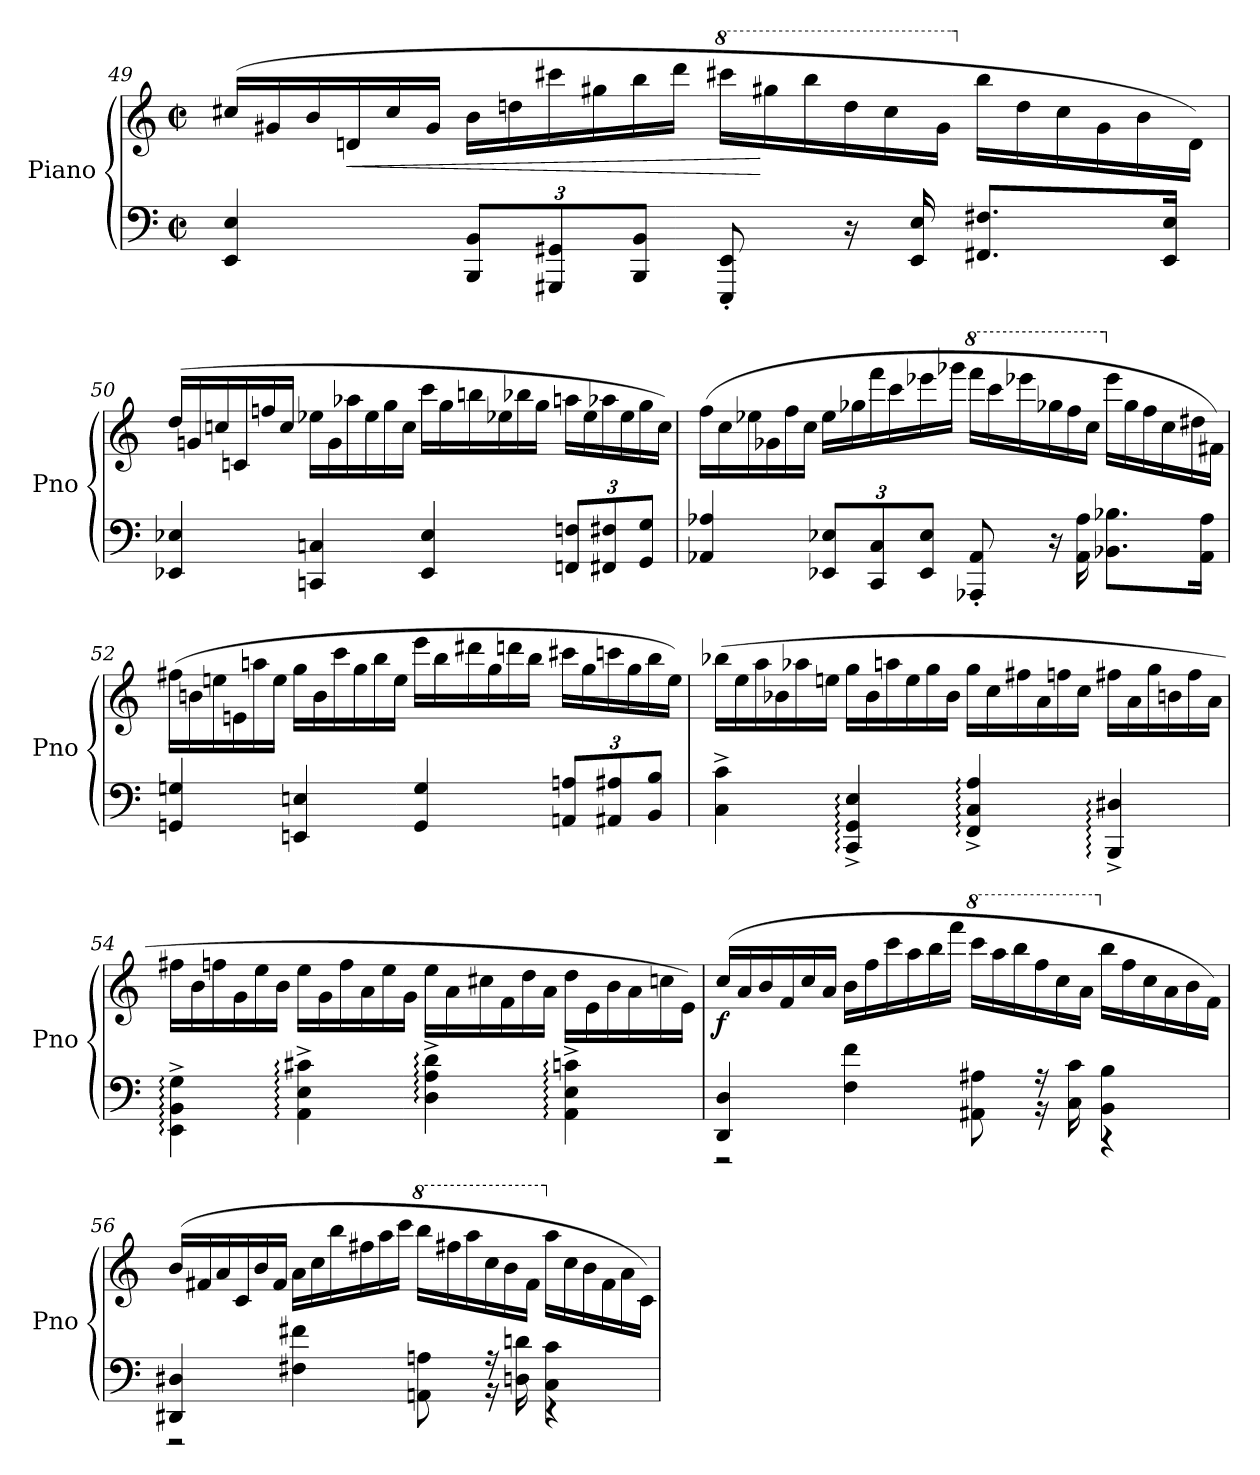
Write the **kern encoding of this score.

**kern	**kern	**dynam
*part1	*part1	*part1
*staff2	*staff1	*staff1/2
*I"Piano	*	*
*I'Pno	*	*
!!LO:LB:g=z
*clefF4	*clefG2	*
*k[]	*k[]	*
*M4/4	*M4/4	*
*met(c|)	*met(c|)	*
*	*Xtuplet	*
=49	=49	=49
!	!	!LO:DY:b=2
!	!	!LO:DY:n=1:b
4EE/ 4E/	(>24cc#X/LL	other-dynamics f
.	24g#X/	.
.	24b/	.
!	!	!LO:HP:b
.	24dn/	<
.	24cc#/	.
.	24g#/JJ	.
*Xbrackettup	*	*
12BBB/ 12BB/L	24b\LL	.
.	24ddn\	.
12GGG#X/ 12GG#X/	24ccc#X\	.
.	24gg#X\	.
12BBB/ 12BB/J	24bb\	.
.	24ddd\JJ	.
*	*8va	*
8EEE/' 8EE/'	24cccc#X\LL	.
.	24ggg#X\	[
.	24bbb\	.
16r	24ddd\	.
.	24ccc#\	.
16EE/ 16E/	.	.
.	24gg#\JJ	.
*	*X8va	*
8.FF#X/ 8.F#X/L	24bb\LL	.
.	24dd\	.
.	24cc#\	.
.	24g#\	.
.	24b\	.
16EE/ 16E/Jk	.	.
.	24d\JJ)	.
!!LO:LB:g=z
=50	=50	=50
4EE-X/ 4E-X/	(>24dd/LL	.
.	24gn/	.
.	24ccn/	.
.	24cn/	.
.	24ffn/	.
.	24cc/JJ	.
4CCn/ 4Cn/	24ee-X\LL	.
.	24g\	.
.	24aa-X\	.
.	24ee-\	.
.	24gg\	.
.	24cc\JJ	.
4EE-/ 4E-/	24ccc\LL	.
.	24gg\	.
.	24bbn\	.
.	24ee-X\	.
.	24bb-X\	.
.	24gg\JJ	.
12FFn/ 12Fn/L	24aan\LL	.
.	24ee-\	.
12FF#X/ 12F#X/	24aa-X\	.
.	24ee-\	.
12GG/ 12G/J	24gg\	.
.	24cc\JJ)	.
!!LO:PB:g=z
=51	=51	=51
4AA-X/ 4A-X/	(>24ff\LL	.
.	24cc\	.
.	24ee-X\	.
.	24g-X\	.
.	24ff\	.
.	24cc\JJ	.
12EE-X/ 12E-X/L	24ee-\LL	.
.	24gg-X\	.
12CC/ 12C/	24fff\	.
.	24ccc\	.
12EE-/ 12E-/J	24eee-X\	.
.	24ggg-X\JJ	.
*	*8va	*
8AAA-X/' 8AA-/'	24ffff\LL	.
.	24cccc\	.
.	24eeee-X\	.
16r	24ggg-X\	.
.	24fff\	.
16AA-\ 16A-\	.	.
.	24ccc\JJ	.
*	*X8va	*
8.BB-X\ 8.B-X\L	24eee-\LL	.
.	24gg-\	.
.	24ff\	.
.	24cc\	.
.	24dd#X\	.
16AA-\ 16A-\Jk	.	.
.	24f#X\JJ)	.
!!LO:LB:g=z
=52	=52	=52
4GGn/ 4Gn/	(>24ff#X\LL	.
.	24bn\	.
.	24een\	.
.	24en\	.
.	24aan\	.
.	24ee\JJ	.
4EEn/ 4En/	24gg\LL	.
.	24b\	.
.	24ccc\	.
.	24gg\	.
.	24bb\	.
.	24ee\JJ	.
4GG/ 4G/	24eee\LL	.
.	24bb\	.
.	24ddd#X\	.
.	24gg\	.
.	24dddn\	.
.	24bb\JJ	.
12AAn/ 12An/L	24ccc#X\LL	.
.	24gg\	.
12AA#X/ 12A#X/	24cccn\	.
.	24gg\	.
12BB/ 12B/J	24bb\	.
.	24ee\JJ)	.
!!LO:LB:g=z
=53	=53	=53
4C\^ 4c\^	(>24bb-X\LL	.
.	24ee\	.
.	24aa\	.
.	24b-X\	.
.	24aa-X\	.
.	24een\JJ	.
4CC/:^ 4GG/:^ 4E/:^	24gg\LL	.
.	24b-\	.
.	24aan\	.
.	24ee\	.
.	24gg\	.
.	24b-\JJ	.
4FF/:^ 4C/:^ 4A/:^	24gg\LL	.
.	24cc\	.
.	24ff#X\	.
.	24a\	.
.	24ffn\	.
.	24cc\JJ	.
4BBB/:^ 4D#X/:^	24ff#X\LL	.
.	24a\	.
.	24gg\	.
.	24bn\	.
.	24ff#\	.
.	24a\JJ	.
=54	=54	=54
4EE\:^ 4BB\:^ 4G\:^	24ff#X\LL	.
.	24b\	.
.	24ffn\	.
.	24g\	.
.	24ee\	.
.	24b\JJ	.
4AA\:^ 4E\:^ 4c#X\:^	24ee\LL	.
.	24g\	.
.	24ff\	.
.	24a\	.
.	24ee\	.
.	24g\JJ	.
4D\:^ 4A\:^ 4d\:^	24ee\LL	.
.	24a\	.
.	24cc#X\	.
.	24f\	.
.	24dd\	.
.	24a\JJ	.
4AA\:^ 4E\:^ 4cn\:^	24dd\LL	.
.	24e\	.
.	24b\	.
.	24a\	.
.	24ccn\	.
.	24e\JJ)	.
!!LO:LB:g=z
=55	=55	=55
*^	*	*
!	!	!	!LO:DY:b
4DD/ 4D/	2r	(>24cc/LL	f
.	.	24a/	.
.	.	24b/	.
.	.	24f/	.
.	.	24cc/	.
.	.	24a/JJ	.
4F\ 4f\	.	24b\LL	.
.	.	24ff\	.
.	.	24ccc\	.
.	.	24aa\	.
.	.	24bb\	.
.	.	24fff\JJ	.
*	*	*8va	*
8ryy	8AA#X\ 8A#X\	24cccc\LL	.
.	.	24aaa\	.
.	.	24bbb\	.
16r	16r	24fff\	.
.	.	24ccc\	.
16ryy	16C\ 16c\	.	.
.	.	24aa\JJ	.
*	*	*X8va	*
4BB\ 4B\	4r	24bb\LL	.
.	.	24ff\	.
.	.	24cc\	.
.	.	24a\	.
.	.	24b\	.
.	.	24f\JJ)	.
=56	=56	=56	=56
4DD#X/ 4D#X/	2r	(>24b/LL	.
.	.	24f#X/	.
.	.	24a/	.
.	.	24c/	.
.	.	24b/	.
.	.	24f#/JJ	.
4F#X\ 4f#X\	.	24a\LL	.
.	.	24cc\	.
.	.	24bb\	.
.	.	24ff#X\	.
.	.	24aa\	.
.	.	24ccc\JJ	.
*	*	*8va	*
8ryy	8AAn\ 8An\	24bbb\LL	.
.	.	24fff#X\	.
.	.	24aaa\	.
16r	16r	24ccc\	.
.	.	24bb\	.
16ryy	16Dn\ 16dn\	.	.
.	.	24ff#\JJ	.
*	*	*X8va	*
4C\ 4c\	4r	24aa\LL	.
.	.	24cc\	.
.	.	24b\	.
.	.	24f#\	.
.	.	24a\	.
.	.	24c\JJ)	.
*v	*v	*	*
=	=	=
*-	*-	*-
